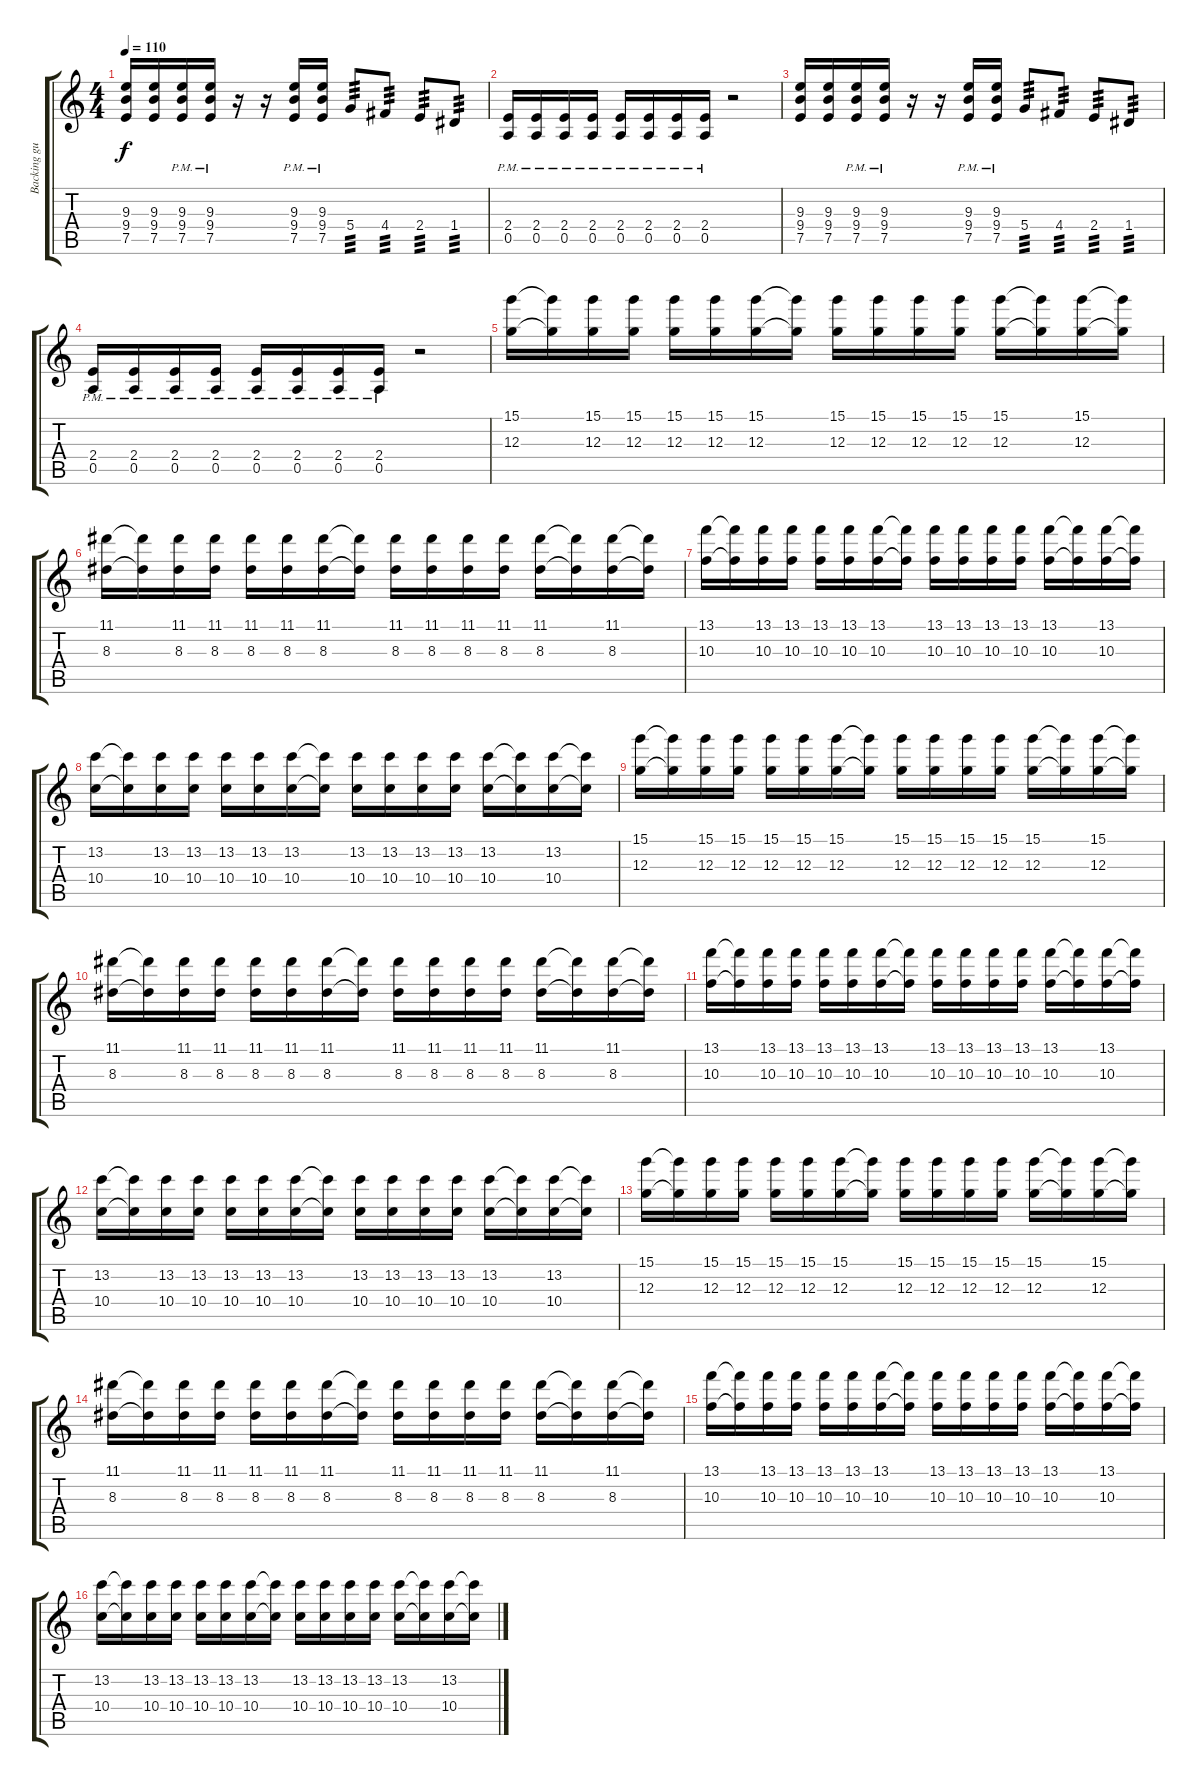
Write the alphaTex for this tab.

\track ("Backing guitar 1" "Backing gu") {instrument electricguitarclean}
\staff {score tabs}
\tuning (E4 B3 G3 D3 A2 E2) {hide}
\ts (4 4)
\tempo 110
\clef g2
\ks c
(9.3 9.4 7.5).16{dy f} (9.3 9.4 7.5).16 (9.3{pm} 9.4{pm} 7.5{pm}).16 (9.3{pm} 9.4{pm} 7.5{pm}).16 r.16 r.16 (9.3{pm} 9.4{pm} 7.5{pm}).16 (9.3{pm} 9.4{pm} 7.5{pm}).16 5.4.8{tp 3} 4.4.8{tp 3} 2.4.8{tp 3} 1.4.8{tp 3} |
(2.4{pm} 0.5{pm}).16 (2.4{pm} 0.5{pm}).16 (2.4{pm} 0.5{pm}).16 (2.4{pm} 0.5{pm}).16 (2.4{pm} 0.5{pm}).16 (2.4{pm} 0.5{pm}).16 (2.4{pm} 0.5{pm}).16 (2.4{pm} 0.5{pm}).16 r.2 |
(9.3 9.4 7.5).16 (9.3 9.4 7.5).16 (9.3{pm} 9.4{pm} 7.5{pm}).16 (9.3{pm} 9.4{pm} 7.5{pm}).16 r.16 r.16 (9.3{pm} 9.4{pm} 7.5{pm}).16 (9.3{pm} 9.4{pm} 7.5{pm}).16 5.4.8{tp 3} 4.4.8{tp 3} 2.4.8{tp 3} 1.4.8{tp 3} |
(2.4{pm} 0.5{pm}).16 (2.4{pm} 0.5{pm}).16 (2.4{pm} 0.5{pm}).16 (2.4{pm} 0.5{pm}).16 (2.4{pm} 0.5{pm}).16 (2.4{pm} 0.5{pm}).16 (2.4{pm} 0.5{pm}).16 (2.4{pm} 0.5{pm}).16 r.2 |
(15.1 12.3).16{instrument electricguitarclean} (15.1{t} 12.3{t}).16 (15.1 12.3).16 (15.1 12.3).16 (15.1 12.3).16 (15.1 12.3).16 (15.1 12.3).16 (15.1{t} 12.3{t}).16 (15.1 12.3).16 (15.1 12.3).16 (15.1 12.3).16 (15.1 12.3).16 (15.1 12.3).16 (15.1{t} 12.3{t}).16 (15.1 12.3).16 (15.1{t} 12.3{t}).16 |
(11.1 8.3).16 (11.1{t} 8.3{t}).16 (11.1 8.3).16 (11.1 8.3).16 (11.1 8.3).16 (11.1 8.3).16 (11.1 8.3).16 (11.1{t} 8.3{t}).16 (11.1 8.3).16 (11.1 8.3).16 (11.1 8.3).16 (11.1 8.3).16 (11.1 8.3).16 (11.1{t} 8.3{t}).16 (11.1 8.3).16 (11.1{t} 8.3{t}).16 |
(13.1 10.3).16 (13.1{t} 10.3{t}).16 (13.1 10.3).16 (13.1 10.3).16 (13.1 10.3).16 (13.1 10.3).16 (13.1 10.3).16 (13.1{t} 10.3{t}).16 (13.1 10.3).16 (13.1 10.3).16 (13.1 10.3).16 (13.1 10.3).16 (13.1 10.3).16 (13.1{t} 10.3{t}).16 (13.1 10.3).16 (13.1{t} 10.3{t}).16 |
(13.2 10.4).16 (13.2{t} 10.4{t}).16 (13.2 10.4).16 (13.2 10.4).16 (13.2 10.4).16 (13.2 10.4).16 (13.2 10.4).16 (13.2{t} 10.4{t}).16 (13.2 10.4).16 (13.2 10.4).16 (13.2 10.4).16 (13.2 10.4).16 (13.2 10.4).16 (13.2{t} 10.4{t}).16 (13.2 10.4).16 (13.2{t} 10.4{t}).16 |
(15.1 12.3).16 (15.1{t} 12.3{t}).16 (15.1 12.3).16 (15.1 12.3).16 (15.1 12.3).16 (15.1 12.3).16 (15.1 12.3).16 (15.1{t} 12.3{t}).16 (15.1 12.3).16 (15.1 12.3).16 (15.1 12.3).16 (15.1 12.3).16 (15.1 12.3).16 (15.1{t} 12.3{t}).16 (15.1 12.3).16 (15.1{t} 12.3{t}).16 |
(11.1 8.3).16 (11.1{t} 8.3{t}).16 (11.1 8.3).16 (11.1 8.3).16 (11.1 8.3).16 (11.1 8.3).16 (11.1 8.3).16 (11.1{t} 8.3{t}).16 (11.1 8.3).16 (11.1 8.3).16 (11.1 8.3).16 (11.1 8.3).16 (11.1 8.3).16 (11.1{t} 8.3{t}).16 (11.1 8.3).16 (11.1{t} 8.3{t}).16 |
(13.1 10.3).16 (13.1{t} 10.3{t}).16 (13.1 10.3).16 (13.1 10.3).16 (13.1 10.3).16 (13.1 10.3).16 (13.1 10.3).16 (13.1{t} 10.3{t}).16 (13.1 10.3).16 (13.1 10.3).16 (13.1 10.3).16 (13.1 10.3).16 (13.1 10.3).16 (13.1{t} 10.3{t}).16 (13.1 10.3).16 (13.1{t} 10.3{t}).16 |
(13.2 10.4).16 (13.2{t} 10.4{t}).16 (13.2 10.4).16 (13.2 10.4).16 (13.2 10.4).16 (13.2 10.4).16 (13.2 10.4).16 (13.2{t} 10.4{t}).16 (13.2 10.4).16 (13.2 10.4).16 (13.2 10.4).16 (13.2 10.4).16 (13.2 10.4).16 (13.2{t} 10.4{t}).16 (13.2 10.4).16 (13.2{t} 10.4{t}).16 |
(15.1 12.3).16 (15.1{t} 12.3{t}).16 (15.1 12.3).16 (15.1 12.3).16 (15.1 12.3).16 (15.1 12.3).16 (15.1 12.3).16 (15.1{t} 12.3{t}).16 (15.1 12.3).16 (15.1 12.3).16 (15.1 12.3).16 (15.1 12.3).16 (15.1 12.3).16 (15.1{t} 12.3{t}).16 (15.1 12.3).16 (15.1{t} 12.3{t}).16 |
(11.1 8.3).16 (11.1{t} 8.3{t}).16 (11.1 8.3).16 (11.1 8.3).16 (11.1 8.3).16 (11.1 8.3).16 (11.1 8.3).16 (11.1{t} 8.3{t}).16 (11.1 8.3).16 (11.1 8.3).16 (11.1 8.3).16 (11.1 8.3).16 (11.1 8.3).16 (11.1{t} 8.3{t}).16 (11.1 8.3).16 (11.1{t} 8.3{t}).16 |
(13.1 10.3).16 (13.1{t} 10.3{t}).16 (13.1 10.3).16 (13.1 10.3).16 (13.1 10.3).16 (13.1 10.3).16 (13.1 10.3).16 (13.1{t} 10.3{t}).16 (13.1 10.3).16 (13.1 10.3).16 (13.1 10.3).16 (13.1 10.3).16 (13.1 10.3).16 (13.1{t} 10.3{t}).16 (13.1 10.3).16 (13.1{t} 10.3{t}).16 |
(13.2 10.4).16 (13.2{t} 10.4{t}).16 (13.2 10.4).16 (13.2 10.4).16 (13.2 10.4).16 (13.2 10.4).16 (13.2 10.4).16 (13.2{t} 10.4{t}).16 (13.2 10.4).16 (13.2 10.4).16 (13.2 10.4).16 (13.2 10.4).16 (13.2 10.4).16 (13.2{t} 10.4{t}).16 (13.2 10.4).16 (13.2{t} 10.4{t}).16
